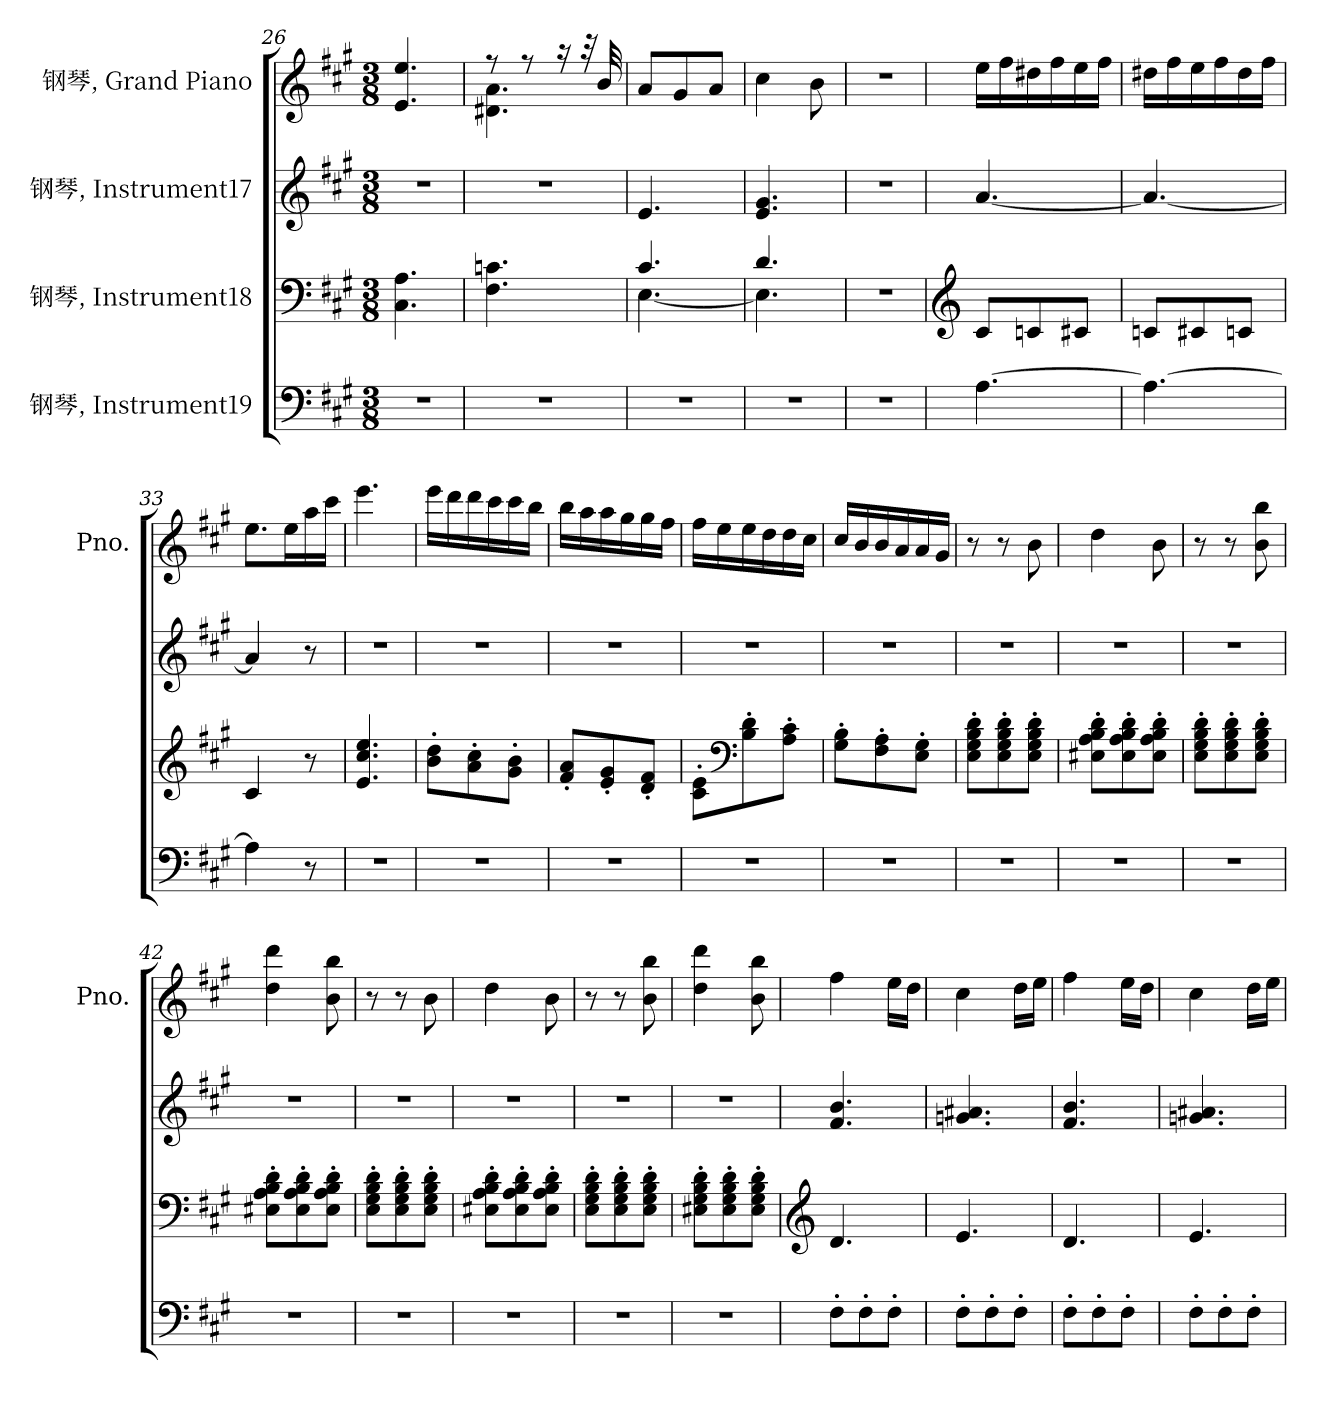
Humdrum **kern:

**kern	**kern	**kern	**kern
*part4	*part3	*part2	*part1
*staff4	*staff3	*staff2	*staff1
*I"钢琴, Instrument19	*I"钢琴, Instrument18	*I"钢琴, Instrument17	*I"钢琴, Grand Piano
*	*	*	*I'Pno.
*clefF4	*clefF4	*clefG2	*clefG2
*k[f#c#g#]	*k[f#c#g#]	*k[f#c#g#]	*k[f#c#g#]
*M3/8	*M3/8	*M3/8	*M3/8
=26	=26	=26	=26
4.r	4.C#\ 4.A\	4.r	4.e/ 4.ee/
=27	=27	=27	=27
*	*	*	*^
4.r	4.F#\ 4.cn\	4.r	8r	4.d#X\ 4.a\
.	.	.	8r	.
.	.	.	16r	.
.	.	.	32r	.
.	.	.	32b/	.
*	*	*	*v	*v
=28	=28	=28	=28
*	*^	*	*
4.r	4.c#/	[4.E\	4.e/	8a/L
.	.	.	.	8g#/
.	.	.	.	8a/J
=29	=29	=29	=29	=29
4.r	4.d/	4.E\]	4.e/ 4.g#/	4cc#\
.	.	.	.	8b\
*	*v	*v	*	*
=30	=30	=30	=30
4.r	4.r	4.r	4.r
=31	=31	=31	=31
*	*clefG2	*	*
[4.A\	8c#/L	[4.a/	16ee\LL
.	.	.	16ff#\
.	8cn/	.	16dd#X\
.	.	.	16ff#\
.	8c#X/J	.	16ee\
.	.	.	16ff#\JJ
!!LO:LB:g=z
=32	=32	=32	=32
4.A\_	8cn/L	4.a/_	16dd#X\LL
.	.	.	16ff#\
.	8c#X/	.	16ee\
.	.	.	16ff#\
.	8cn/J	.	16dd#\
.	.	.	16ff#\JJ
=33	=33	=33	=33
4A\]	4c#/	4a/]	8.ee\L
.	.	.	16ee\L
8r	8r	8r	16aa\
.	.	.	16ccc#\JJ
=34	=34	=34	=34
4.r	4.e/ 4.cc#/ 4.ee/	4.r	4.eee\
=35	=35	=35	=35
4.r	8b\' 8dd\'L	4.r	16eee\LL
.	.	.	16ddd\
.	8a\' 8cc#\'	.	16ddd\
.	.	.	16ccc#\
.	8g#\' 8b\'J	.	16ccc#\
.	.	.	16bb\JJ
=36	=36	=36	=36
4.r	8f#/' 8a/'L	4.r	16bb\LL
.	.	.	16aa\
.	8e/' 8g#/'	.	16aa\
.	.	.	16gg#\
.	8d/' 8f#/'J	.	16gg#\
.	.	.	16ff#\JJ
=37	=37	=37	=37
4.r	8c#\' 8e\'L	4.r	16ff#\LL
.	.	.	16ee\
*	*clefF4	*	*
.	8B\' 8d\'	.	16ee\
.	.	.	16dd\
.	8A\' 8c#\'J	.	16dd\
.	.	.	16cc#\JJ
!!LO:PB:g=z
=38	=38	=38	=38
4.r	8G#\' 8B\'L	4.r	16cc#/LL
.	.	.	16b/
.	8F#\' 8A\'	.	16b/
.	.	.	16a/
.	8E\' 8G#\'J	.	16a/
.	.	.	16g#/JJ
=39	=39	=39	=39
4.r	8E\' 8G#\' 8B\' 8d\'L	4.r	8r
.	8E\' 8G#\' 8B\' 8d\'	.	8r
.	8E\' 8G#\' 8B\' 8d\'J	.	8b\
=40	=40	=40	=40
4.r	8E#X\' 8A\' 8B\' 8d\'L	4.r	4dd\
.	8E#\' 8A\' 8B\' 8d\'	.	.
.	8E#\' 8A\' 8B\' 8d\'J	.	8b\
=41	=41	=41	=41
4.r	8E\' 8G#\' 8B\' 8d\'L	4.r	8r
.	8E\' 8G#\' 8B\' 8d\'	.	8r
.	8E\' 8G#\' 8B\' 8d\'J	.	8b\ 8bb\
=42	=42	=42	=42
4.r	8E#X\' 8A\' 8B\' 8d\'L	4.r	4dd\ 4ddd\
.	8E#\' 8A\' 8B\' 8d\'	.	.
.	8E#\' 8A\' 8B\' 8d\'J	.	8b\ 8bb\
=43	=43	=43	=43
4.r	8E\' 8G#\' 8B\' 8d\'L	4.r	8r
.	8E\' 8G#\' 8B\' 8d\'	.	8r
.	8E\' 8G#\' 8B\' 8d\'J	.	8b\
=44	=44	=44	=44
4.r	8E#X\' 8A\' 8B\' 8d\'L	4.r	4dd\
.	8E#\' 8A\' 8B\' 8d\'	.	.
.	8E#\' 8A\' 8B\' 8d\'J	.	8b\
!!LO:LB:g=z
=45	=45	=45	=45
4.r	8E\' 8G#\' 8B\' 8d\'L	4.r	8r
.	8E\' 8G#\' 8B\' 8d\'	.	8r
.	8E\' 8G#\' 8B\' 8d\'J	.	8b\ 8bb\
=46	=46	=46	=46
4.r	8E#X\' 8G#\' 8B\' 8d\'L	4.r	4dd\ 4ddd\
.	8E#\' 8G#\' 8B\' 8d\'	.	.
.	8E#\' 8G#\' 8B\' 8d\'J	.	8b\ 8bb\
=47	=47	=47	=47
*	*clefG2	*	*
8F#'\L	4.d/	4.f#/ 4.b/	4ff#\
8F#'\	.	.	.
8F#'\J	.	.	16ee\LL
.	.	.	16dd\JJ
=48	=48	=48	=48
8F#'\L	4.e/	4.gn/ 4.a#X/	4cc#\
8F#'\	.	.	.
8F#'\J	.	.	16dd\LL
.	.	.	16ee\JJ
=49	=49	=49	=49
8F#'\L	4.d/	4.f#/ 4.b/	4ff#\
8F#'\	.	.	.
8F#'\J	.	.	16ee\LL
.	.	.	16dd\JJ
=50	=50	=50	=50
8F#'\L	4.e/	4.gn/ 4.a#X/	4cc#\
8F#'\	.	.	.
8F#'\J	.	.	16dd\LL
.	.	.	16ee\JJ
=	=	=	=
*-	*-	*-	*-
